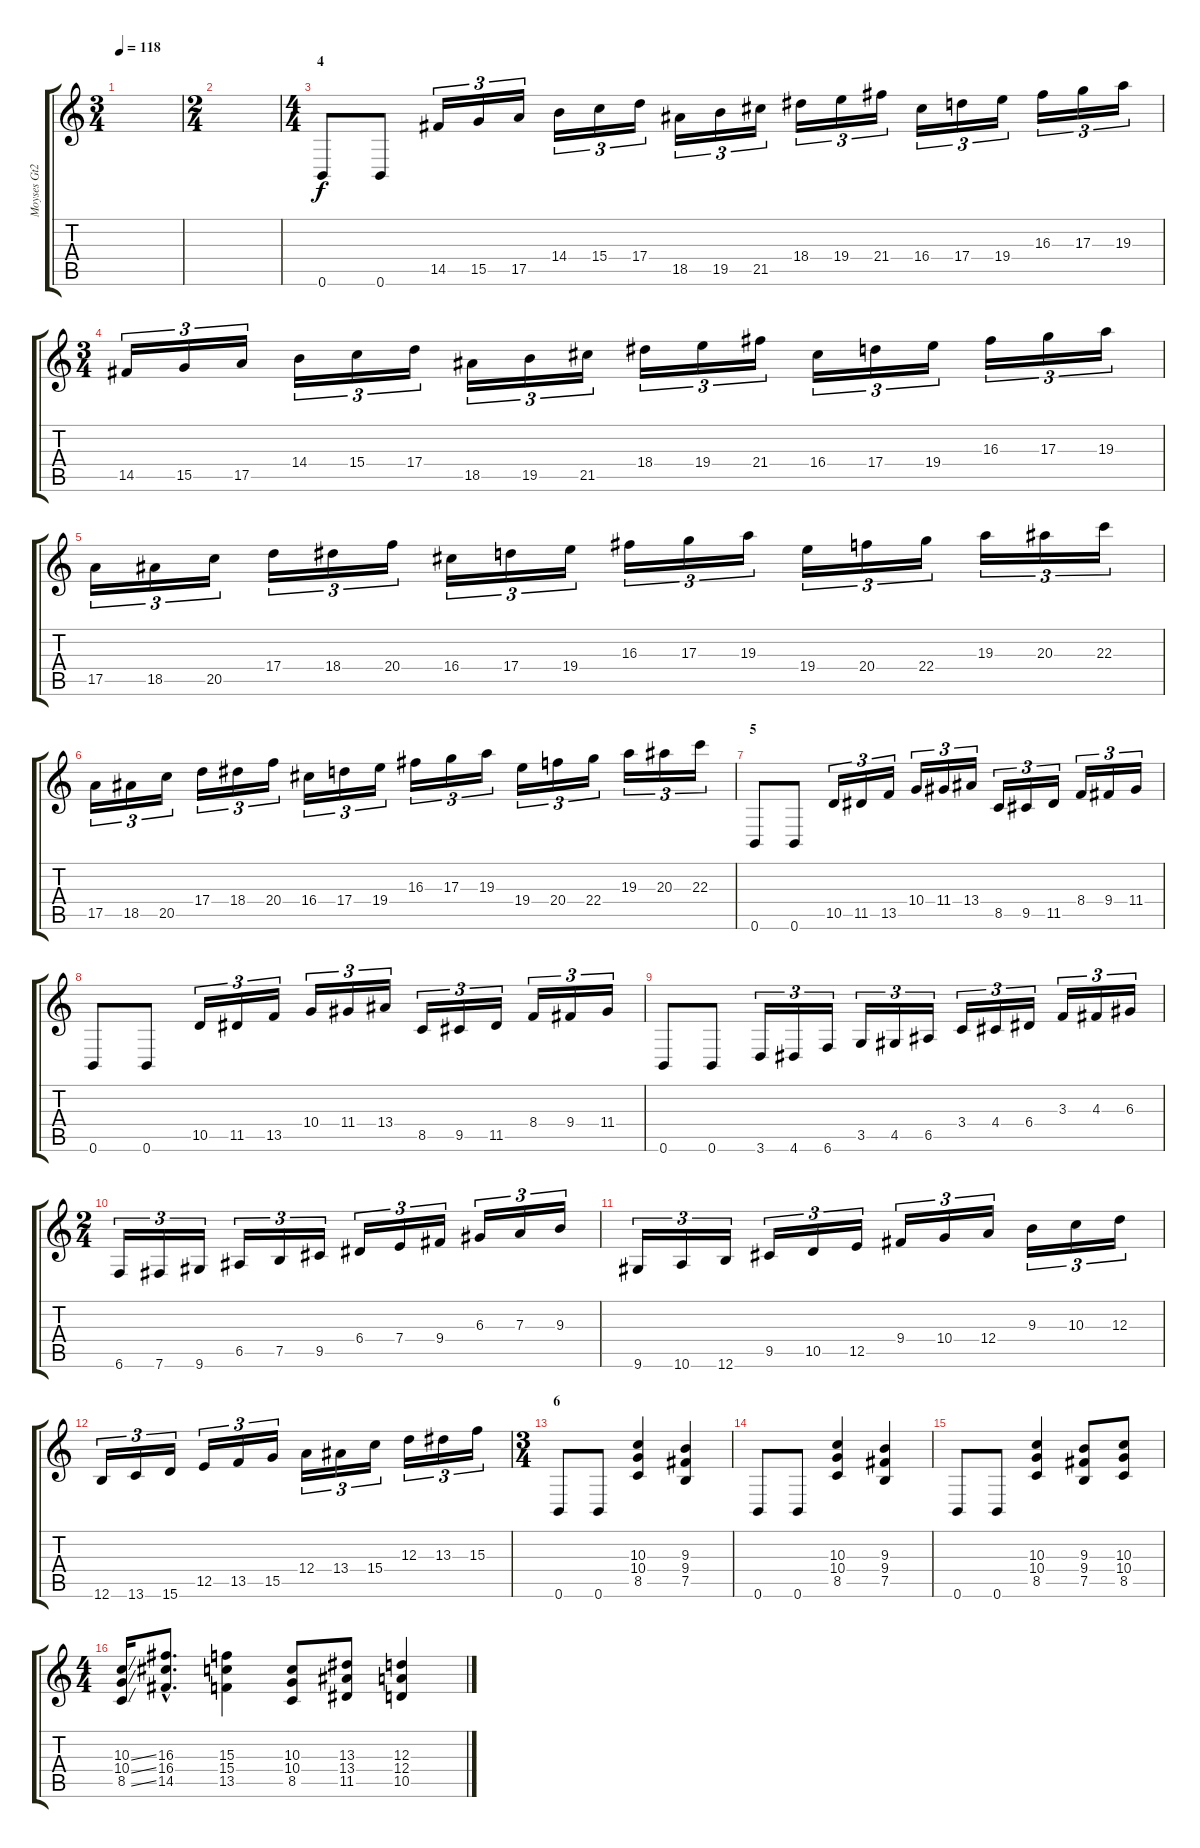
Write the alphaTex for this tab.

\track ("Moyses Gt2" "Moyses Gt2") {instrument distortionguitar}
\staff {score tabs}
\tuning (B3 Gb3 D3 A2 E2 B1) {hide}
\ts (3 4)
\tempo 118
\clef g2
\ks c
|
\ts (2 4)
|
\ts (4 4)
\section ("" "4")
0.6.8 0.6.8 14.5.16{tu (3 2)} 15.5.16{tu (3 2)} 17.5.16{tu (3 2)} 14.4.16{tu (3 2)} 15.4.16{tu (3 2)} 17.4.16{tu (3 2)} 18.5.16{tu (3 2)} 19.5.16{tu (3 2)} 21.5.16{tu (3 2)} 18.4.16{tu (3 2)} 19.4.16{tu (3 2)} 21.4.16{tu (3 2)} 16.4.16{tu (3 2)} 17.4.16{tu (3 2)} 19.4.16{tu (3 2)} 16.3.16{tu (3 2)} 17.3.16{tu (3 2)} 19.3.16{tu (3 2)} |
\ts (3 4)
14.5.16{tu (3 2)} 15.5.16{tu (3 2)} 17.5.16{tu (3 2)} 14.4.16{tu (3 2)} 15.4.16{tu (3 2)} 17.4.16{tu (3 2)} 18.5.16{tu (3 2)} 19.5.16{tu (3 2)} 21.5.16{tu (3 2)} 18.4.16{tu (3 2)} 19.4.16{tu (3 2)} 21.4.16{tu (3 2)} 16.4.16{tu (3 2)} 17.4.16{tu (3 2)} 19.4.16{tu (3 2)} 16.3.16{tu (3 2)} 17.3.16{tu (3 2)} 19.3.16{tu (3 2)} |
17.5.16{tu (3 2)} 18.5.16{tu (3 2)} 20.5.16{tu (3 2)} 17.4.16{tu (3 2)} 18.4.16{tu (3 2)} 20.4.16{tu (3 2)} 16.4.16{tu (3 2)} 17.4.16{tu (3 2)} 19.4.16{tu (3 2)} 16.3.16{tu (3 2)} 17.3.16{tu (3 2)} 19.3.16{tu (3 2)} 19.4.16{tu (3 2)} 20.4.16{tu (3 2)} 22.4.16{tu (3 2)} 19.3.16{tu (3 2)} 20.3.16{tu (3 2)} 22.3.16{tu (3 2)} |
17.5.16{tu (3 2)} 18.5.16{tu (3 2)} 20.5.16{tu (3 2)} 17.4.16{tu (3 2)} 18.4.16{tu (3 2)} 20.4.16{tu (3 2)} 16.4.16{tu (3 2)} 17.4.16{tu (3 2)} 19.4.16{tu (3 2)} 16.3.16{tu (3 2)} 17.3.16{tu (3 2)} 19.3.16{tu (3 2)} 19.4.16{tu (3 2)} 20.4.16{tu (3 2)} 22.4.16{tu (3 2)} 19.3.16{tu (3 2)} 20.3.16{tu (3 2)} 22.3.16{tu (3 2)} |
\section ("" "5")
0.6.8 0.6.8 10.5.16{tu (3 2)} 11.5.16{tu (3 2)} 13.5.16{tu (3 2)} 10.4.16{tu (3 2)} 11.4.16{tu (3 2)} 13.4.16{tu (3 2)} 8.5.16{tu (3 2)} 9.5.16{tu (3 2)} 11.5.16{tu (3 2)} 8.4.16{tu (3 2)} 9.4.16{tu (3 2)} 11.4.16{tu (3 2)} |
0.6.8 0.6.8 10.5.16{tu (3 2)} 11.5.16{tu (3 2)} 13.5.16{tu (3 2)} 10.4.16{tu (3 2)} 11.4.16{tu (3 2)} 13.4.16{tu (3 2)} 8.5.16{tu (3 2)} 9.5.16{tu (3 2)} 11.5.16{tu (3 2)} 8.4.16{tu (3 2)} 9.4.16{tu (3 2)} 11.4.16{tu (3 2)} |
0.6.8 0.6.8 3.6.16{tu (3 2)} 4.6.16{tu (3 2)} 6.6.16{tu (3 2)} 3.5.16{tu (3 2)} 4.5.16{tu (3 2)} 6.5.16{tu (3 2)} 3.4.16{tu (3 2)} 4.4.16{tu (3 2)} 6.4.16{tu (3 2)} 3.3.16{tu (3 2)} 4.3.16{tu (3 2)} 6.3.16{tu (3 2)} |
\ts (2 4)
6.6.16{tu (3 2)} 7.6.16{tu (3 2)} 9.6.16{tu (3 2)} 6.5.16{tu (3 2)} 7.5.16{tu (3 2)} 9.5.16{tu (3 2)} 6.4.16{tu (3 2)} 7.4.16{tu (3 2)} 9.4.16{tu (3 2)} 6.3.16{tu (3 2)} 7.3.16{tu (3 2)} 9.3.16{tu (3 2)} |
9.6.16{tu (3 2)} 10.6.16{tu (3 2)} 12.6.16{tu (3 2)} 9.5.16{tu (3 2)} 10.5.16{tu (3 2)} 12.5.16{tu (3 2)} 9.4.16{tu (3 2)} 10.4.16{tu (3 2)} 12.4.16{tu (3 2)} 9.3.16{tu (3 2)} 10.3.16{tu (3 2)} 12.3.16{tu (3 2)} |
12.6.16{tu (3 2)} 13.6.16{tu (3 2)} 15.6.16{tu (3 2)} 12.5.16{tu (3 2)} 13.5.16{tu (3 2)} 15.5.16{tu (3 2)} 12.4.16{tu (3 2)} 13.4.16{tu (3 2)} 15.4.16{tu (3 2)} 12.3.16{tu (3 2)} 13.3.16{tu (3 2)} 15.3.16{tu (3 2)} |
\ts (3 4)
\section ("" "6")
0.6.8 0.6.8 (10.3 10.4 8.5).4 (9.3 9.4 7.5).4 |
0.6.8 0.6.8 (10.3 10.4 8.5).4 (9.3 9.4 7.5).4 |
0.6.8 0.6.8 (10.3 10.4 8.5).4 (9.3 9.4 7.5).8 (10.3 10.4 8.5).8 |
\ts (4 4)
(10.3{ss} 10.4{ss} 8.5{ss}).16 (16.3{hac} 16.4{hac} 14.5{hac}).8{d} (15.3 15.4 13.5).4 (10.3 10.4 8.5).8 (13.3 13.4 11.5).8 (12.3 12.4 10.5).4
